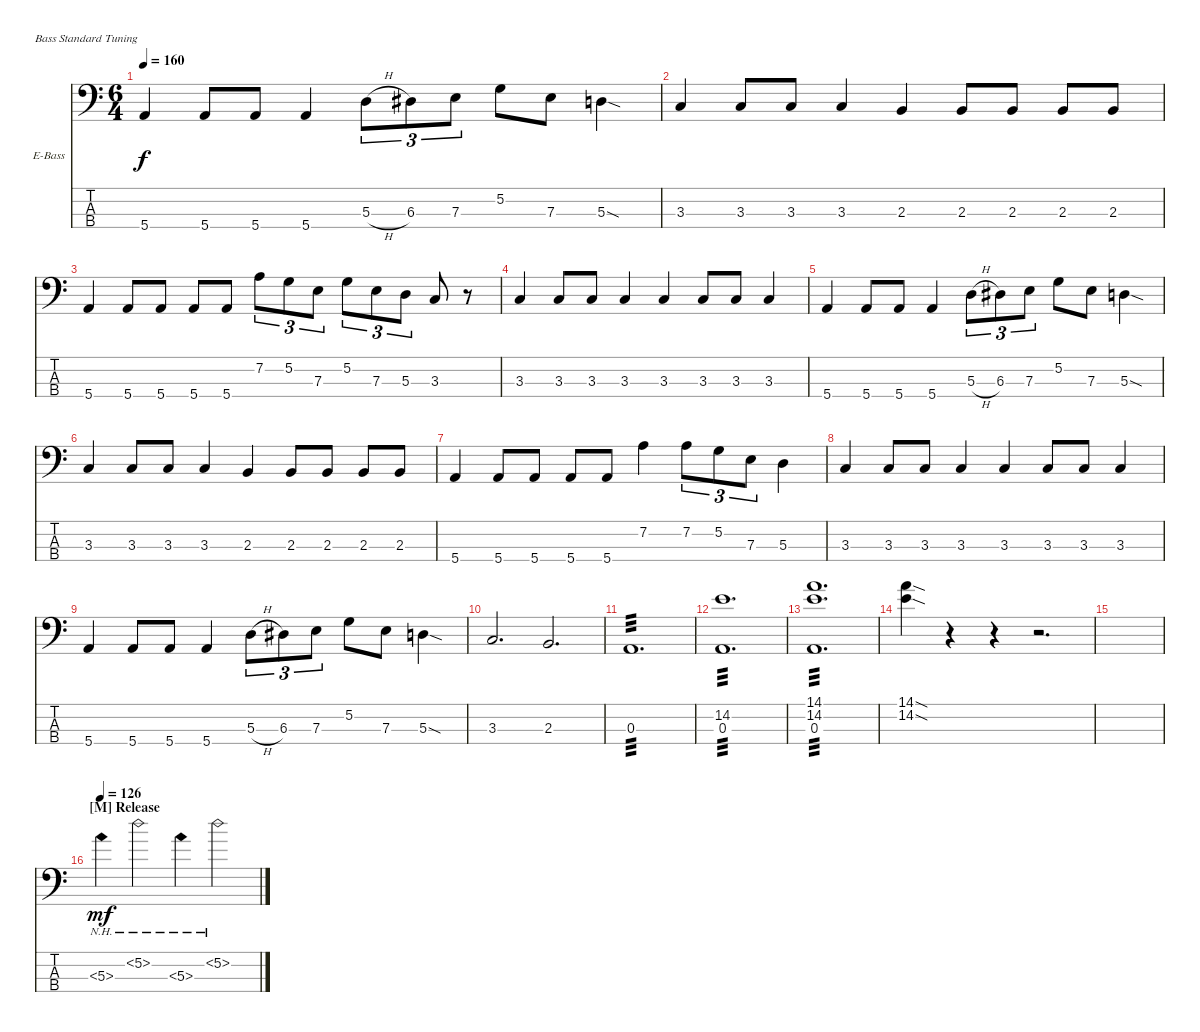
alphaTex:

\defaultSystemsLayout 4
\bracketExtendMode nobrackets
\firstSystemTrackNameOrientation horizontal
\otherSystemsTrackNameOrientation horizontal
\track ("Jeff Ament" "E-Bass") {instrument electricbassfinger}
\staff {score tabs}
\tuning (G2 D2 A1 E1)
\ts (6 4)
\tempo 160
\clef f4
\ks c
5.4.4{dy f} 5.4.8 5.4.8 5.4.4 5.3{h}.8{tu (3 2)} 6.3.8{tu (3 2)} 7.3.8{tu (3 2)} 5.2.8 7.3.8 5.3{sod}.4 |
3.3.4 3.3.8 3.3.8 3.3.4 2.3.4 2.3.8 2.3.8 2.3.8 2.3.8 |
5.4.4 5.4.8 5.4.8 5.4.8 5.4.8 7.2.8{tu (3 2)} 5.2.8{tu (3 2)} 7.3.8{tu (3 2)} 5.2.8{tu (3 2)} 7.3.8{tu (3 2)} 5.3.8{tu (3 2)} 3.3.8 r.8 |
3.3.4 3.3.8 3.3.8 3.3.4 3.3.4 3.3.8 3.3.8 3.3.4 |
5.4.4 5.4.8 5.4.8 5.4.4 5.3{h}.8{tu (3 2)} 6.3.8{tu (3 2)} 7.3.8{tu (3 2)} 5.2.8 7.3.8 5.3{sod}.4 |
3.3.4 3.3.8 3.3.8 3.3.4 2.3.4 2.3.8 2.3.8 2.3.8 2.3.8 |
5.4.4 5.4.8 5.4.8 5.4.8 5.4.8 7.2.4 7.2.8{tu (3 2)} 5.2.8{tu (3 2)} 7.3.8{tu (3 2)} 5.3.4 |
3.3.4 3.3.8 3.3.8 3.3.4 3.3.4 3.3.8 3.3.8 3.3.4 |
5.4.4 5.4.8 5.4.8 5.4.4 5.3{h}.8{tu (3 2)} 6.3.8{tu (3 2)} 7.3.8{tu (3 2)} 5.2.8 7.3.8 5.3{sod}.4 |
3.3.2{d} 2.3.2{d} |
0.3.1{d tp 3} |
(14.2 0.3).1{d tp 3} |
(14.1 14.2 0.3).1{d tp 3} |
(14.1{sod} 14.2{sod}).4 r.4 r.4 r.2{d} |
|
\section ("M" "Release")
\tempo 126
5.3{nh}.4{dy mf} 5.2{nh}.2 5.3{nh}.4 5.2{nh}.2
